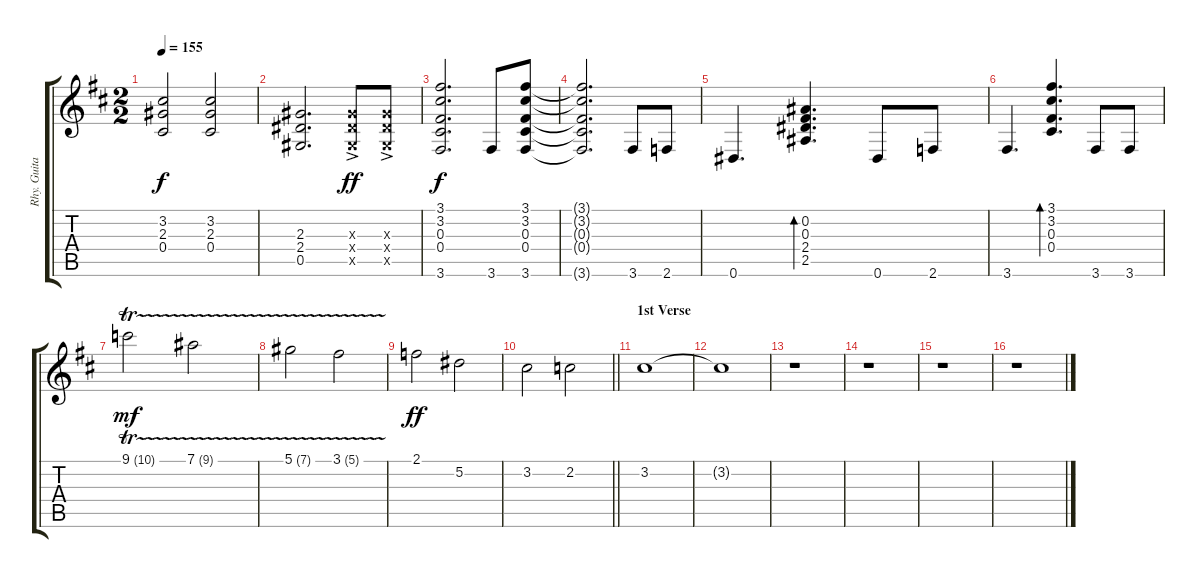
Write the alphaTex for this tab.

\track ("Rhy. Guitar" "Rhy. Guita") {instrument distortionguitar}
\staff {score tabs}
\tuning (Eb4 Bb3 Gb3 Db3 Ab2 Eb2) {hide}
\ts (2 2)
\tempo 155
\clef g2
\ks d
(3.2 2.3 0.4).2{dy f} (3.2 2.3 0.4).2 |
(2.3 2.4 0.5).2{d} (2.3{ac x} 2.4{ac x} 0.5{ac x}).8{dy ff} (2.3{ac x} 2.4{ac x} 0.5{ac x}).8 |
(3.1 3.2 0.3 0.4 3.6).2{d dy f} 3.6.8 (3.1 3.2 0.3 0.4 3.6).8 |
(3.1{t} 3.2{t} 0.3{t} 0.4{t} 3.6{t}).2{d} 3.6.8 2.6.8 |
0.6.4{d} (0.2 0.3 2.4 2.5).4{d bd 30} 0.6.8 2.6.8 |
3.6.4{d} (3.1 3.2 0.3 0.4).4{d bd 30} 3.6.8 3.6.8 |
9.1{tr (10 32)}.2{dy mf} 7.1{tr (9 32)}.2 |
5.1{tr (7 32)}.2 3.1{tr (5 32)}.2 |
2.1.2{dy ff} 5.2.2 |
\barLineRight lightlight
3.2.2 2.2.2 |
\section ("" "1st Verse")
3.2.1 |
3.2{t}.1 |
r.1 |
r.1 |
r.1 |
r.1
